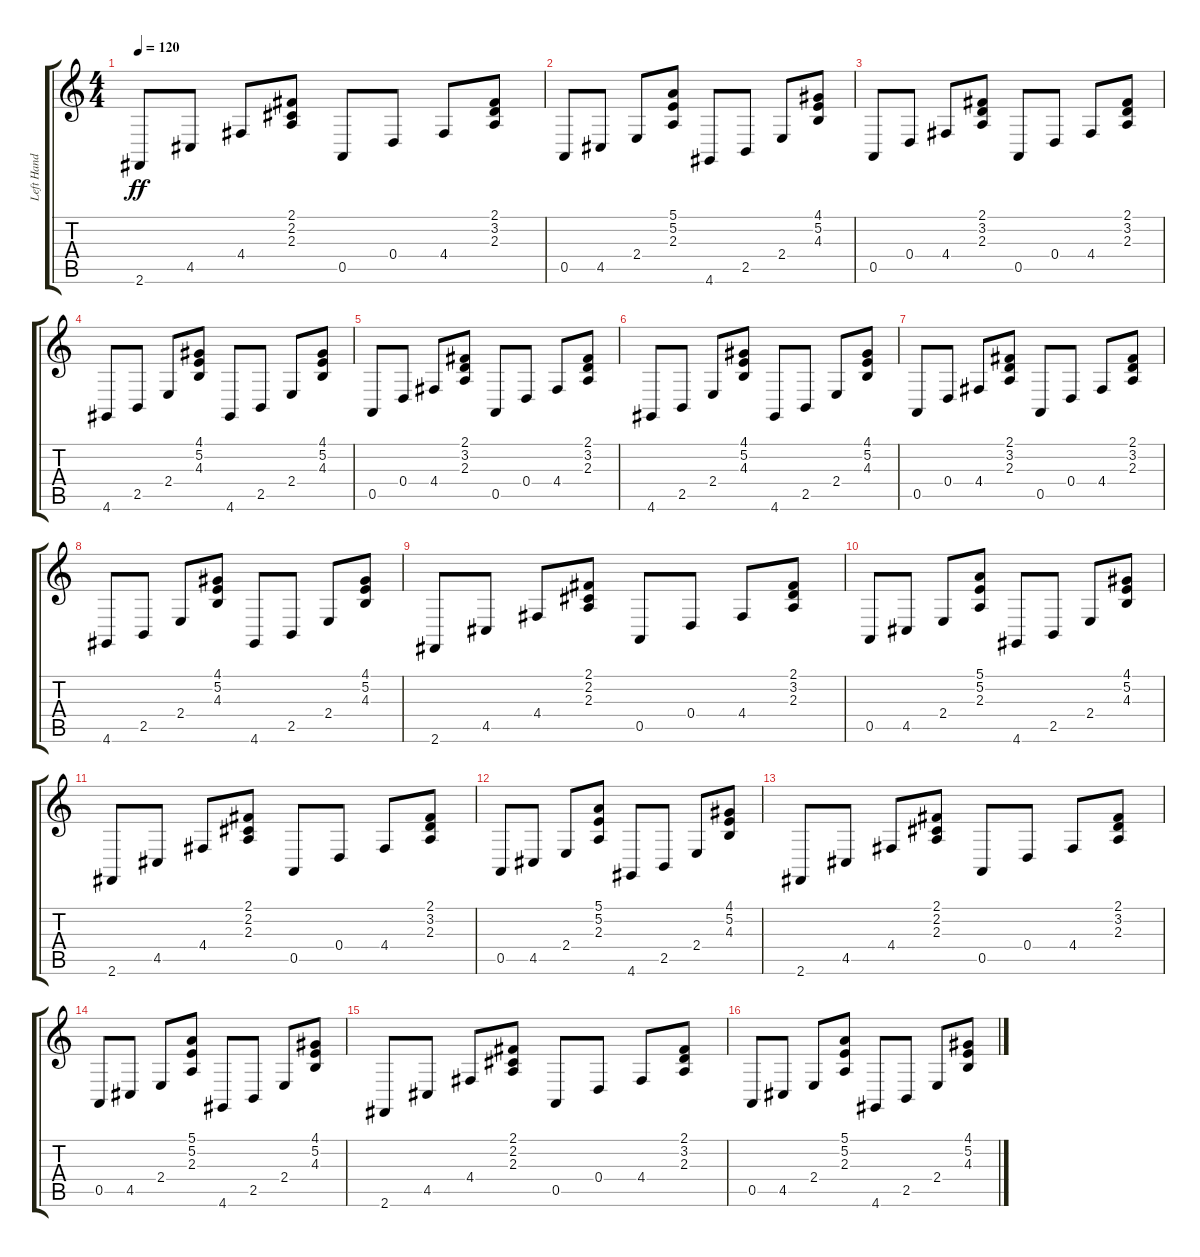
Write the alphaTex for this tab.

\track ("Left Hand" "Left Hand") {instrument brightacousticpiano}
\staff {score tabs}
\tuning (E4 B3 G3 D3 A2 E2) {hide}
\ts (4 4)
\tempo 120
\clef g2
\ks c
2.6.8{dy ff} 4.5.8 4.4.8 (2.1 2.2 2.3).8 0.5.8 0.4.8 4.4.8 (2.1 3.2 2.3).8 |
0.5.8 4.5.8 2.4.8 (5.1 5.2 2.3).8 4.6.8 2.5.8 2.4.8 (4.1 5.2 4.3).8 |
0.5.8 0.4.8 4.4.8 (2.1 3.2 2.3).8 0.5.8 0.4.8 4.4.8 (2.1 3.2 2.3).8 |
4.6.8 2.5.8 2.4.8 (4.1 5.2 4.3).8 4.6.8 2.5.8 2.4.8 (4.1 5.2 4.3).8 |
0.5.8 0.4.8 4.4.8 (2.1 3.2 2.3).8 0.5.8 0.4.8 4.4.8 (2.1 3.2 2.3).8 |
4.6.8 2.5.8 2.4.8 (4.1 5.2 4.3).8 4.6.8 2.5.8 2.4.8 (4.1 5.2 4.3).8 |
0.5.8 0.4.8 4.4.8 (2.1 3.2 2.3).8 0.5.8 0.4.8 4.4.8 (2.1 3.2 2.3).8 |
4.6.8 2.5.8 2.4.8 (4.1 5.2 4.3).8 4.6.8 2.5.8 2.4.8 (4.1 5.2 4.3).8 |
2.6.8 4.5.8 4.4.8 (2.1 2.2 2.3).8 0.5.8 0.4.8 4.4.8 (2.1 3.2 2.3).8 |
0.5.8 4.5.8 2.4.8 (5.1 5.2 2.3).8 4.6.8 2.5.8 2.4.8 (4.1 5.2 4.3).8 |
2.6.8 4.5.8 4.4.8 (2.1 2.2 2.3).8 0.5.8 0.4.8 4.4.8 (2.1 3.2 2.3).8 |
0.5.8 4.5.8 2.4.8 (5.1 5.2 2.3).8 4.6.8 2.5.8 2.4.8 (4.1 5.2 4.3).8 |
2.6.8 4.5.8 4.4.8 (2.1 2.2 2.3).8 0.5.8 0.4.8 4.4.8 (2.1 3.2 2.3).8 |
0.5.8 4.5.8 2.4.8 (5.1 5.2 2.3).8 4.6.8 2.5.8 2.4.8 (4.1 5.2 4.3).8 |
2.6.8 4.5.8 4.4.8 (2.1 2.2 2.3).8 0.5.8 0.4.8 4.4.8 (2.1 3.2 2.3).8 |
0.5.8 4.5.8 2.4.8 (5.1 5.2 2.3).8 4.6.8 2.5.8 2.4.8 (4.1 5.2 4.3).8
